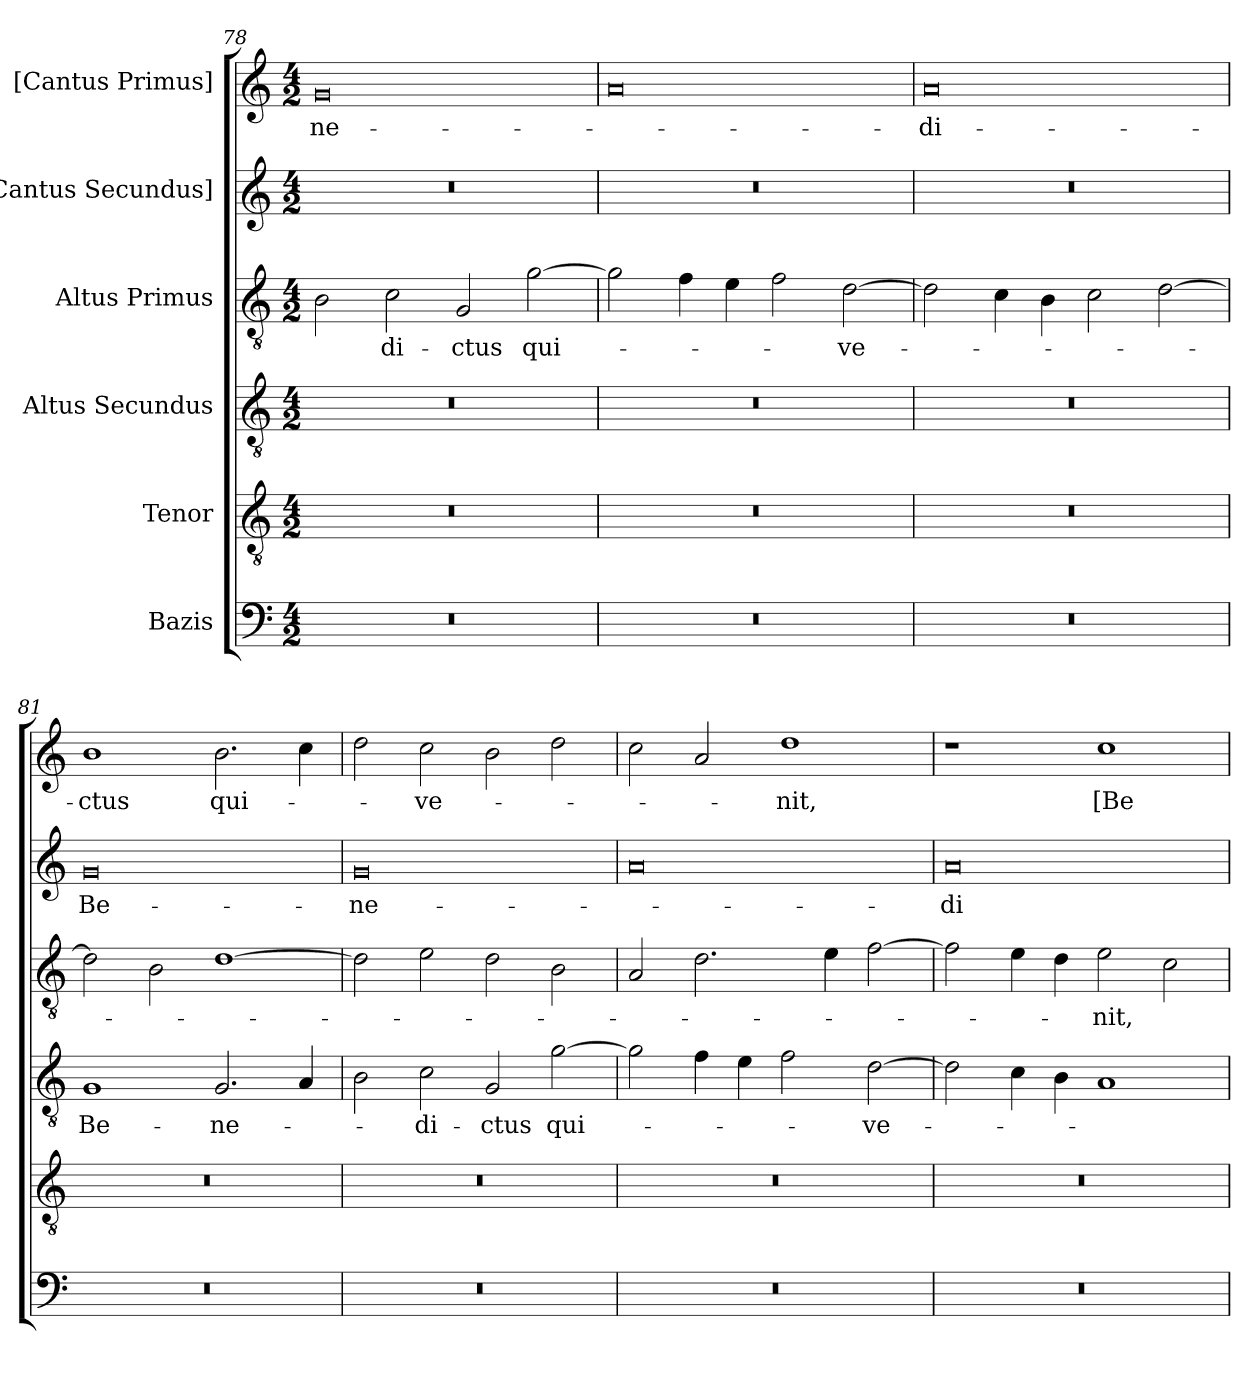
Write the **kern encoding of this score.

**kern	**kern	**kern	**text	**kern	**text	**kern	**text	**kern	**text
*part6	*part5	*part4	*part4	*part3	*part3	*part2	*part2	*part1	*part1
*staff6	*staff5	*staff4	*staff4	*staff3	*staff3	*staff2	*staff2	*staff1	*staff1
*I"Bazis	*I"Tenor	*I"Altus Secundus	*	*I"Altus Primus	*	*I"[Cantus Secundus]	*	*I"[Cantus Primus]	*
*clefF4	*clefGv2	*clefGv2	*	*clefGv2	*	*clefG2	*	*clefG2	*
*k[]	*k[]	*k[]	*	*k[]	*	*k[]	*	*k[]	*
*M4/2	*M4/2	*M4/2	*	*M4/2	*	*M4/2	*	*M4/2	*
=78	=78	=78	=78	=78	=78	=78	=78	=78	=78
0r	0r	0r	.	2B\	.	0r	.	0g/	-ne-
.	.	.	.	2c\	-di-	.	.	.	.
.	.	.	.	2G/	-ctus	.	.	.	.
.	.	.	.	[2g\	qui-	.	.	.	.
=79	=79	=79	=79	=79	=79	=79	=79	=79	=79
0r	0r	0r	.	2g\]	.	0r	.	0a/	.
.	.	.	.	4f\	.	.	.	.	.
.	.	.	.	4e\	.	.	.	.	.
.	.	.	.	2f\	.	.	.	.	.
.	.	.	.	[2d\	ve-	.	.	.	.
=80	=80	=80	=80	=80	=80	=80	=80	=80	=80
0r	0r	0r	.	2d\]	.	0r	.	0a/	-di-
.	.	.	.	4c\	.	.	.	.	.
.	.	.	.	4B\	.	.	.	.	.
.	.	.	.	2c\	.	.	.	.	.
.	.	.	.	[2d\	.	.	.	.	.
=81	=81	=81	=81	=81	=81	=81	=81	=81	=81
0r	0r	1G/	Be-	2d\]	.	0g/	Be-	1b\	-ctus
.	.	.	.	2B\	.	.	.	.	.
.	.	2.G/	-ne-	[1d\	.	.	.	2.b\	qui-
.	.	4A/	.	.	.	.	.	4cc\	.
=82	=82	=82	=82	=82	=82	=82	=82	=82	=82
0r	0r	2B\	.	2d\]	.	0g/	-ne-	2dd\	.
.	.	2c\	-di-	2e\	.	.	.	2cc\	ve-
.	.	2G/	-ctus	2d\	.	.	.	2b\	.
.	.	[2g\	qui-	2B\	.	.	.	2dd\	.
=83	=83	=83	=83	=83	=83	=83	=83	=83	=83
0r	0r	2g\]	.	2A/	.	0a/	.	2cc\	.
.	.	4f\	.	2.d\	.	.	.	2a/	.
.	.	4e\	.	.	.	.	.	.	.
.	.	2f\	.	.	.	.	.	1dd\	-nit,
.	.	.	.	4e\	.	.	.	.	.
.	.	[2d\	ve-	[2f\	.	.	.	.	.
=84	=84	=84	=84	=84	=84	=84	=84	=84	=84
0r	0r	2d\]	.	2f\]	.	0a/	-di-	1r	.
.	.	4c\	.	4e\	.	.	.	.	.
.	.	4B\	.	4d\	.	.	.	.	.
.	.	1A/	.	2e\	-nit,	.	.	1cc\	[Be-
.	.	.	.	2c\	.	.	.	.	.
=	=	=	=	=	=	=	=	=	=
*-	*-	*-	*-	*-	*-	*-	*-	*-	*-
